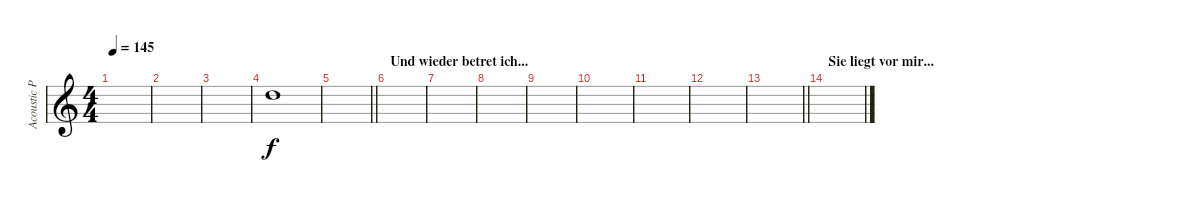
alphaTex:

\track ("Acoustic Piano (Staff 1)" "Acoustic P") {instrument acousticgrandpiano}
\staff {score}
\tuning (E4 B3 G3 D3 A2 E2 B1) {hide}
\ts (4 4)
\tempo 145
\clef g2
\ks c
|
|
|
10.1.1 |
\barLineRight lightlight
|
\section ("" "Und wieder betret ich...")
|
|
|
|
|
|
|
\barLineRight lightlight
|
\section ("" "Sie liegt vor mir...")
